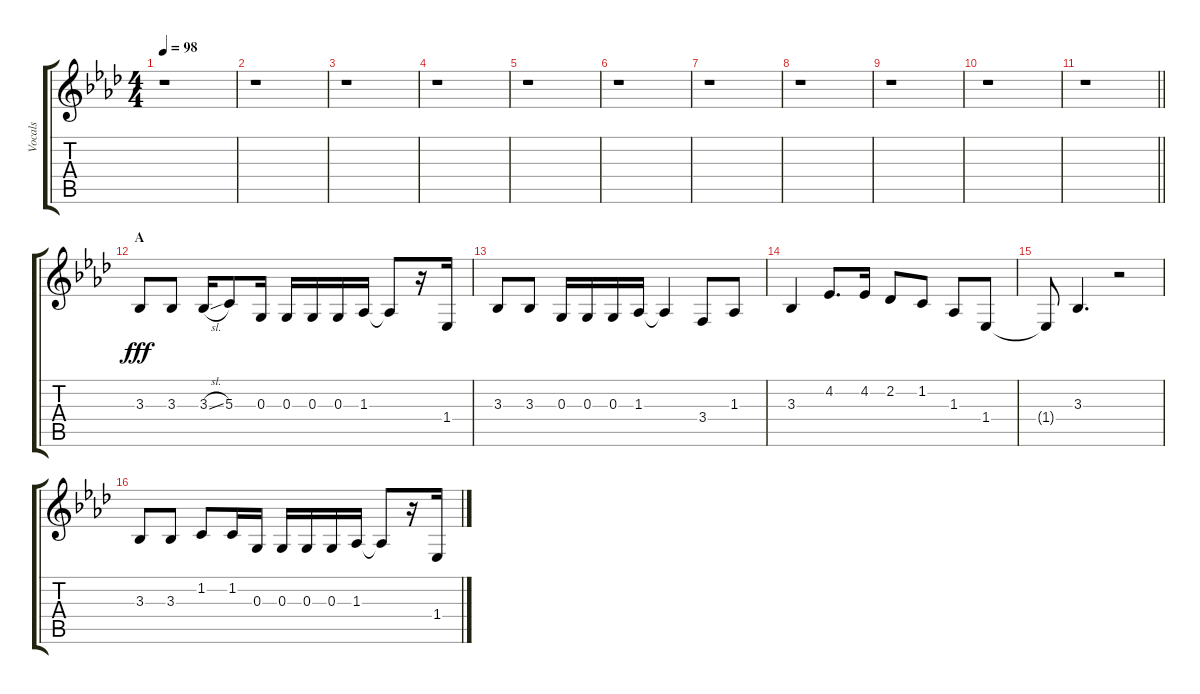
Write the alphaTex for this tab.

\track ("Vocals" "Vocals") {instrument voiceoohs}
\staff {score tabs}
\tuning (E4 B3 G3 D3 A2 E2) {hide}
\ts (4 4)
\tempo 98
\clef g2
\ks ab
r.1{dy fff} |
r.1 |
r.1 |
r.1 |
r.1 |
r.1 |
r.1 |
r.1 |
r.1 |
r.1 |
\barLineRight lightlight
r.1 |
\section ("" "A")
3.3.8 3.3.8 3.3{sl}.16 5.3.8 0.3.16 0.3.16 0.3.16 0.3.16 1.3.16 1.3{t}.8 r.16 1.4.16 |
3.3.8 3.3.8 0.3.16 0.3.16 0.3.16 1.3.16 1.3{t}.4 3.4.8 1.3.8 |
3.3.4 4.2.8{d} 4.2.16 2.2.8 1.2.8 1.3.8 1.4.8 |
1.4{t}.8 3.3.4{d} r.2 |
3.3.8 3.3.8 1.2.8 1.2.16 0.3.16 0.3.16 0.3.16 0.3.16 1.3.16 1.3{t}.8 r.16 1.4.16
